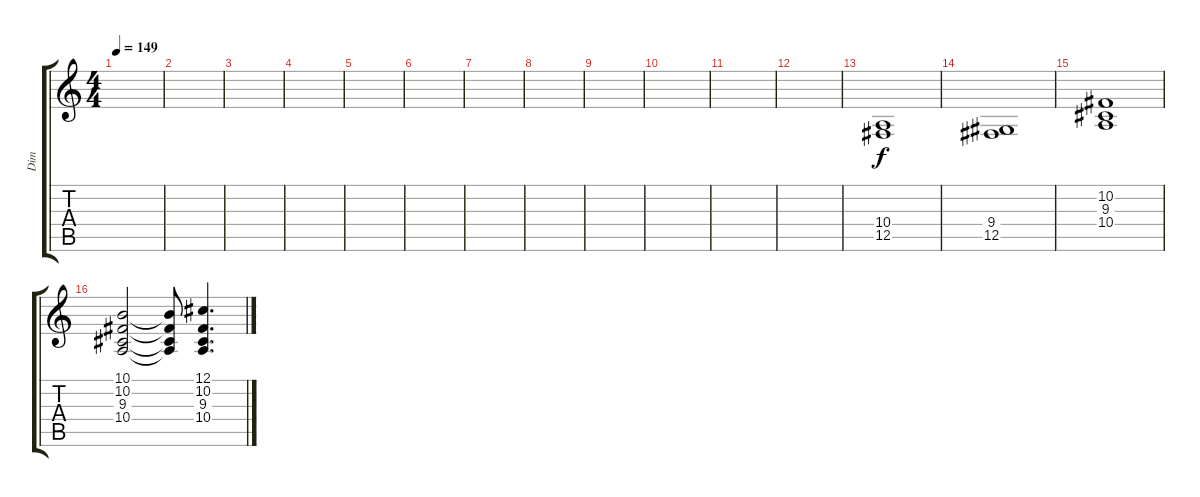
\track ("Dim" "Dim") {instrument acousticgrandpiano}
\staff {score tabs}
\tuning (Db4 Ab3 E3 B2 Gb2 B1) {hide}
\ts (4 4)
\tempo 149
\clef g2
\ks c
|
|
|
|
|
|
|
|
|
|
|
|
(10.4 12.5).1{dy f} |
(9.4 12.5).1 |
(10.2 9.3 10.4).1 |
(10.1 10.2 9.3 10.4).2 (10.1{t} 10.2{t} 9.3{t} 10.4{t}).8 (12.1 10.2 9.3 10.4).4{d}
